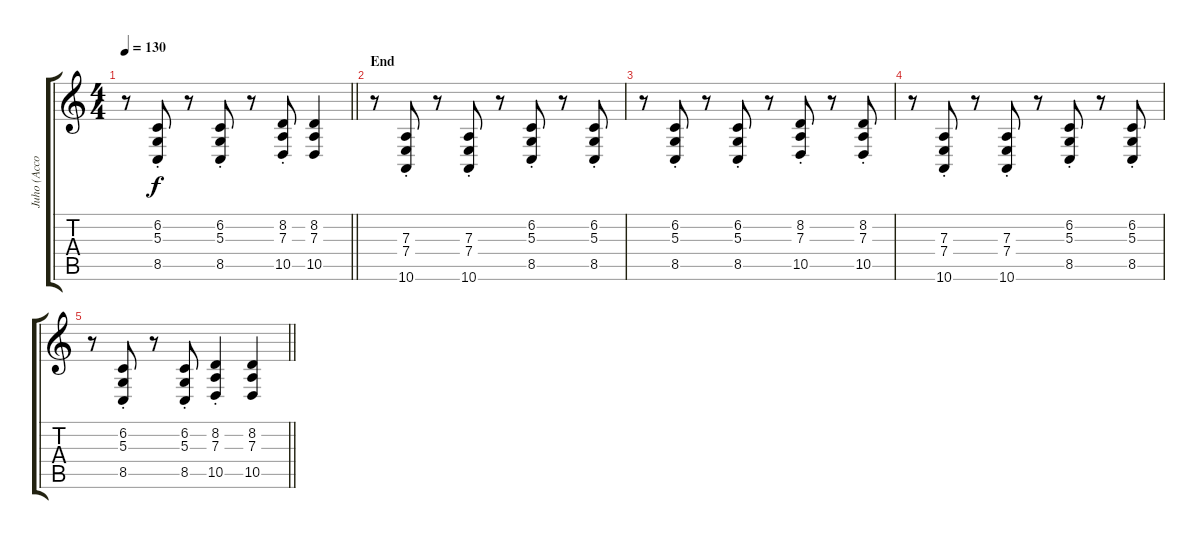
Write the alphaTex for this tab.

\track ("Juho (Acco. Rhythm)" "Juho (Acco") {instrument accordion}
\staff {score tabs}
\tuning (B3 Gb3 D3 A2 E2 B1) {hide}
\ts (4 4)
\tempo 130
\clef g2
\barLineRight lightlight
\ks c
r.8{dy f} (6.2{st} 5.3{st} 8.5{st}).8 r.8 (6.2{st} 5.3{st} 8.5{st}).8 r.8 (8.2{st} 7.3{st} 10.5{st}).8 (8.2 7.3 10.5).4 |
\section ("" "End")
r.8 (7.3{st} 7.4{st} 10.6{st}).8 r.8 (7.3{st} 7.4{st} 10.6{st}).8 r.8 (6.2{st} 5.3{st} 8.5{st}).8 r.8 (6.2{st} 5.3{st} 8.5{st}).8 |
r.8 (6.2{st} 5.3{st} 8.5{st}).8 r.8 (6.2{st} 5.3{st} 8.5{st}).8 r.8 (8.2{st} 7.3{st} 10.5{st}).8 r.8 (8.2{st} 7.3{st} 10.5{st}).8 |
r.8 (7.3{st} 7.4{st} 10.6{st}).8 r.8 (7.3{st} 7.4{st} 10.6{st}).8 r.8 (6.2{st} 5.3{st} 8.5{st}).8 r.8 (6.2{st} 5.3{st} 8.5{st}).8 |
\barLineRight lightlight
r.8 (6.2{st} 5.3{st} 8.5{st}).8 r.8 (6.2{st} 5.3{st} 8.5{st}).8 (8.2{st} 7.3{st} 10.5{st}).4 (8.2 7.3 10.5).4
